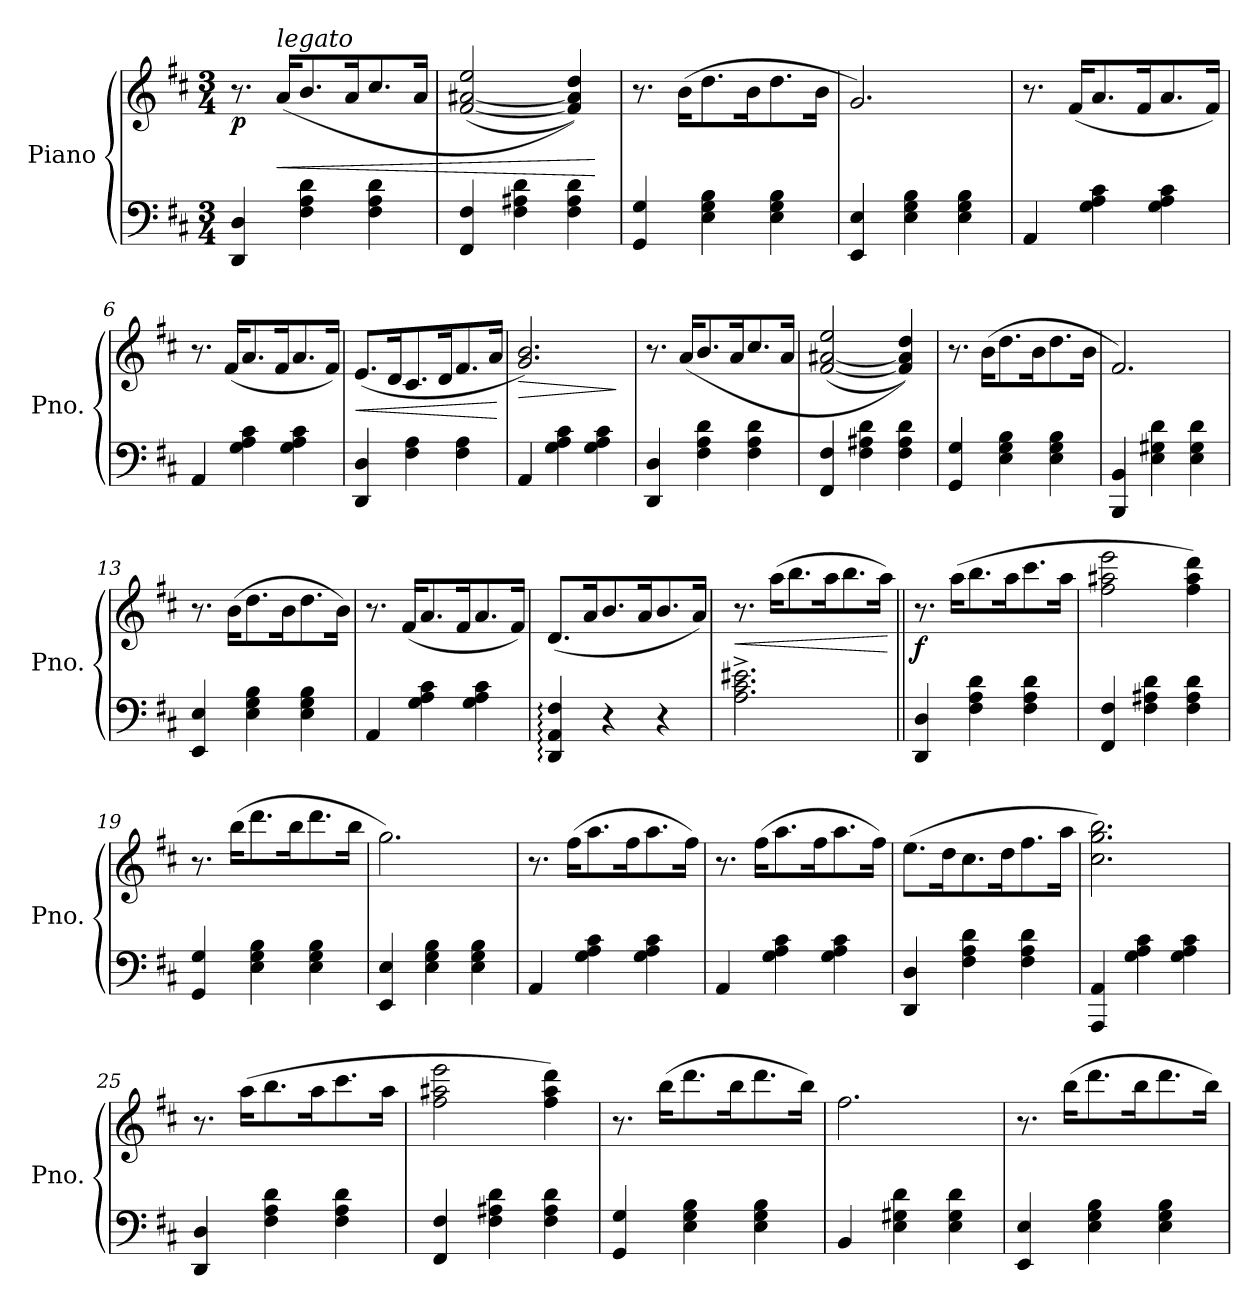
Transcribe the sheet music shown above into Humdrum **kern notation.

**kern	**kern	**dynam
*part1	*part1	*part1
*staff2	*staff1	*staff1/2
*I"Piano	*	*
*I'Pno.	*	*
*clefF4	*clefG2	*
*k[f#c#]	*k[f#c#]	*
*M3/4	*M3/4	*
=1	=1	=1
!	!	!LO:DY:b
4DD/ 4D/	8.r	p
!	!LO:TX:a:i:t=legato	!
!	!	!LO:HP:b
.	(<16a/KL	<
4F#\ 4A\ 4d\	8.b/	.
.	16a/K	.
4F#\ 4A\ 4d\	8.cc#/	.
.	16a/Jk	.
=2	=2	=2
4FF#/ 4F#/	(<[2f#/ [2a#X/ 2ee/	.
4F#\ 4A#X\ 4d\	.	.
4F#\ 4A#\ 4d\	4f#/] 4a#/] 4dd/))	.
.	.	[
=3	=3	=3
4GG/ 4G/	8.r	.
.	(>16b\KL	.
4E\ 4G\ 4B\	8.dd\	.
.	16b\K	.
4E\ 4G\ 4B\	8.dd\	.
.	16b\Jk	.
=4	=4	=4
4EE/ 4E/	2.g/)	.
4E\ 4G\ 4B\	.	.
4E\ 4G\ 4B\	.	.
!!LO:LB:g=z
=5	=5	=5
4AA/	8.r	.
.	(<16f#/KL	.
4G\ 4A\ 4c#\	8.a/	.
.	16f#/K	.
4G\ 4A\ 4c#\	8.a/	.
.	16f#/Jk)	.
=6	=6	=6
4AA/	8.r	.
.	(<16f#/KL	.
4G\ 4A\ 4c#\	8.a/	.
.	16f#/K	.
4G\ 4A\ 4c#\	8.a/	.
.	16f#/Jk)	.
=7	=7	=7
!	!	!LO:HP:b
4DD/ 4D/	(<8.e/L	<
.	16d/K	.
4F#\ 4A\	8.c#/	.
.	16d/K	.
4F#\ 4A\	8.f#/	.
.	16a/Jk	.
.	.	[
=8	=8	=8
!	!	!LO:HP:b
4AA/	2.g/ 2.b/)	>
4G\ 4A\ 4c#\	.	.
4G\ 4A\ 4c#\	.	.
.	.	]
!!LO:LB:g=z
=9	=9	=9
4DD/ 4D/	8.r	.
.	(<16a/KL	.
4F#\ 4A\ 4d\	8.b/	.
.	16a/K	.
4F#\ 4A\ 4d\	8.cc#/	.
.	16a/Jk	.
=10	=10	=10
4FF#/ 4F#/	(<[2f#/ [2a#X/ 2ee/	.
4F#\ 4A#X\ 4d\	.	.
4F#\ 4A#\ 4d\	4f#/] 4a#/] 4dd/))	.
=11	=11	=11
4GG/ 4G/	8.r	.
.	(>16b\KL	.
4E\ 4G\ 4B\	8.dd\	.
.	16b\K	.
4E\ 4G\ 4B\	8.dd\	.
.	16b\Jk	.
=12	=12	=12
4BBB/ 4BB/	2.f#/)	.
4E\ 4G#X\ 4d\	.	.
4E\ 4G#\ 4d\	.	.
!!LO:LB:g=z
=13	=13	=13
4EE/ 4E/	8.r	.
.	(>16b\KL	.
4E\ 4G\ 4B\	8.dd\	.
.	16b\K	.
4E\ 4G\ 4B\	8.dd\	.
.	16b\Jk)	.
=14	=14	=14
4AA/	8.r	.
.	(<16f#/KL	.
4G\ 4A\ 4c#\	8.a/	.
.	16f#/K	.
4G\ 4A\ 4c#\	8.a/	.
.	16f#/Jk)	.
=15	=15	=15
4DD/: 4AA/: 4F#/:	(<8.d/L	.
.	16a/K	.
4r	8.b/	.
.	16a/K	.
4r	8.b/	.
.	16a/Jk)	.
=16	=16	=16
!	!	!LO:HP:b
2.A\^ 2.c#\^ 2.e#X\^	8.r	<
.	(>16aa\KL	.
.	8.bb\	.
.	16aa\K	.
.	8.bb\	.
.	16aa\Jk)	.
.	.	[
!!LO:PB:g=z
=17||	=17||	=17||
!	!	!LO:DY:b
4DD/ 4D/	8.r	f
.	(>16aa\KL	.
4F#\ 4A\ 4d\	8.bb\	.
.	16aa\K	.
4F#\ 4A\ 4d\	8.ccc#\	.
.	16aa\Jk	.
=18	=18	=18
4FF#/ 4F#/	2ff#\ 2aa#X\ 2eee\	.
4F#\ 4A#X\ 4d\	.	.
4F#\ 4A#\ 4d\	4ff#\ 4aa#\ 4ddd\)	.
=19	=19	=19
4GG/ 4G/	8.r	.
.	(>16bb\KL	.
4E\ 4G\ 4B\	8.ddd\	.
.	16bb\K	.
4E\ 4G\ 4B\	8.ddd\	.
.	16bb\Jk	.
=20	=20	=20
4EE/ 4E/	2.gg\)	.
4E\ 4G\ 4B\	.	.
4E\ 4G\ 4B\	.	.
=21	=21	=21
4AA/	8.r	.
.	(>16ff#\KL	.
4G\ 4A\ 4c#\	8.aa\	.
.	16ff#\K	.
4G\ 4A\ 4c#\	8.aa\	.
.	16ff#\Jk)	.
=22	=22	=22
4AA/	8.r	.
.	(>16ff#\KL	.
4G\ 4A\ 4c#\	8.aa\	.
.	16ff#\K	.
4G\ 4A\ 4c#\	8.aa\	.
.	16ff#\Jk)	.
=23	=23	=23
4DD/ 4D/	(>8.ee\L	.
.	16dd\K	.
4F#\ 4A\ 4d\	8.cc#\	.
.	16dd\K	.
4F#\ 4A\ 4d\	8.ff#\	.
.	16aa\Jk	.
=24	=24	=24
4AAA/ 4AA/	2.cc#\ 2.gg\ 2.bb\)	.
4G\ 4A\ 4c#\	.	.
4G\ 4A\ 4c#\	.	.
!!LO:LB:g=z
=25	=25	=25
4DD/ 4D/	8.r	.
.	(>16aa\KL	.
4F#\ 4A\ 4d\	8.bb\	.
.	16aa\K	.
4F#\ 4A\ 4d\	8.ccc#\	.
.	16aa\Jk	.
=26	=26	=26
4FF#/ 4F#/	2ff#\ 2aa#X\ 2eee\	.
4F#\ 4A#X\ 4d\	.	.
4F#\ 4A#\ 4d\	4ff#\ 4aa#\ 4ddd\)	.
=27	=27	=27
4GG/ 4G/	8.r	.
.	(>16bb\KL	.
4E\ 4G\ 4B\	8.ddd\	.
.	16bb\K	.
4E\ 4G\ 4B\	8.ddd\	.
.	16bb\Jk)	.
=28	=28	=28
4BB/	2.ff#\	.
4E\ 4G#X\ 4d\	.	.
4E\ 4G#\ 4d\	.	.
=29	=29	=29
4EE/ 4E/	8.r	.
.	(>16bb\KL	.
4E\ 4G\ 4B\	8.ddd\	.
.	16bb\K	.
4E\ 4G\ 4B\	8.ddd\	.
.	16bb\Jk)	.
=	=	=
*-	*-	*-
